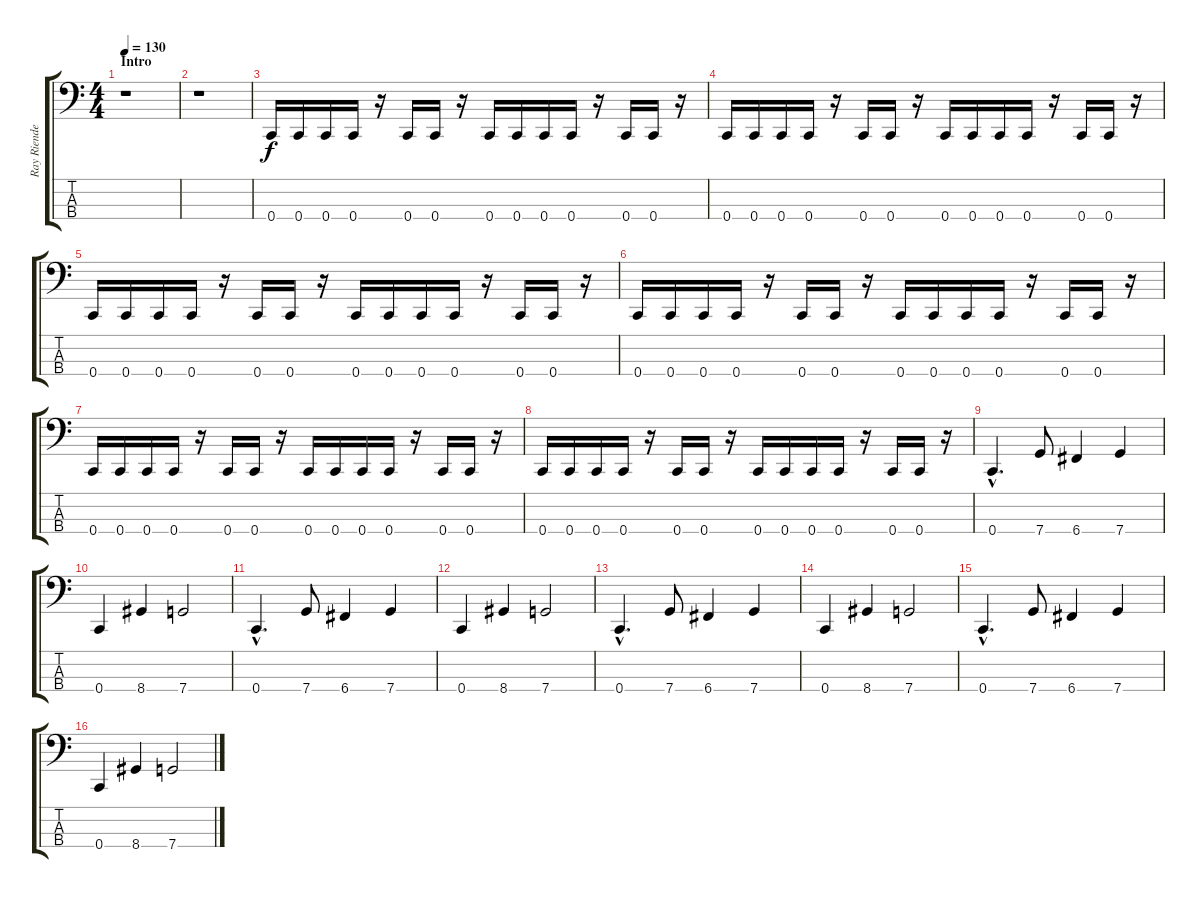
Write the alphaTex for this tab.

\track ("Ray Riendeau" "Ray Riende") {instrument electricbassfinger}
\staff {score tabs}
\tuning (F2 C2 G1 C1) {hide}
\ts (4 4)
\section ("" "Intro")
\tempo 130
\clef f4
\ks c
r.1{dy f instrument electricbassfinger} |
r.1 |
0.4.16 0.4.16 0.4.16 0.4.16 r.16 0.4.16 0.4.16 r.16 0.4.16 0.4.16 0.4.16 0.4.16 r.16 0.4.16 0.4.16 r.16 |
0.4.16 0.4.16 0.4.16 0.4.16 r.16 0.4.16 0.4.16 r.16 0.4.16 0.4.16 0.4.16 0.4.16 r.16 0.4.16 0.4.16 r.16 |
0.4.16 0.4.16 0.4.16 0.4.16 r.16 0.4.16 0.4.16 r.16 0.4.16 0.4.16 0.4.16 0.4.16 r.16 0.4.16 0.4.16 r.16 |
0.4.16 0.4.16 0.4.16 0.4.16 r.16 0.4.16 0.4.16 r.16 0.4.16 0.4.16 0.4.16 0.4.16 r.16 0.4.16 0.4.16 r.16 |
0.4.16 0.4.16 0.4.16 0.4.16 r.16 0.4.16 0.4.16 r.16 0.4.16 0.4.16 0.4.16 0.4.16 r.16 0.4.16 0.4.16 r.16 |
0.4.16 0.4.16 0.4.16 0.4.16 r.16 0.4.16 0.4.16 r.16 0.4.16 0.4.16 0.4.16 0.4.16 r.16 0.4.16 0.4.16 r.16 |
0.4{hac}.4{d} 7.4.8 6.4.4 7.4.4 |
0.4.4 8.4.4 7.4.2 |
0.4{hac}.4{d} 7.4.8 6.4.4 7.4.4 |
0.4.4 8.4.4 7.4.2 |
0.4{hac}.4{d} 7.4.8 6.4.4 7.4.4 |
0.4.4 8.4.4 7.4.2 |
0.4{hac}.4{d} 7.4.8 6.4.4 7.4.4 |
0.4.4 8.4.4 7.4.2
